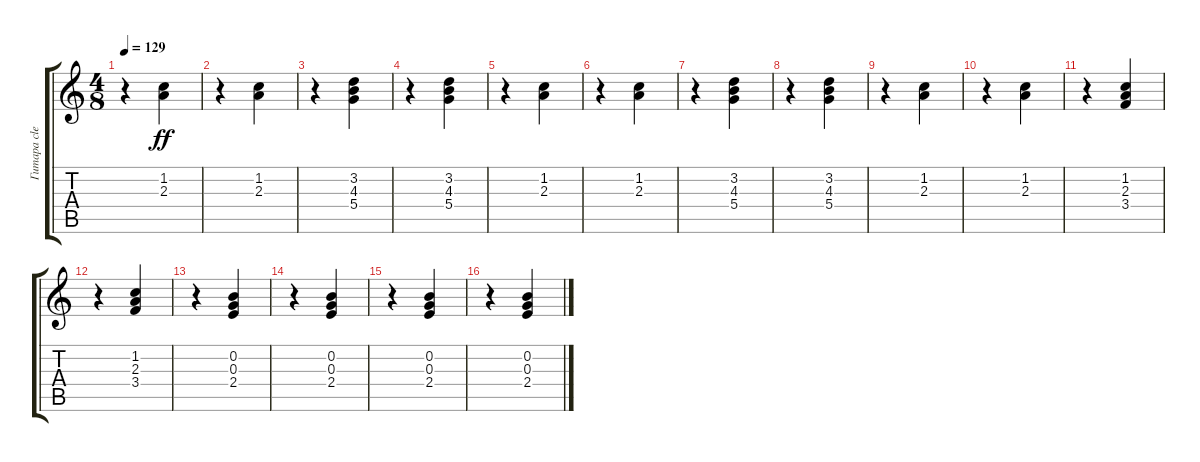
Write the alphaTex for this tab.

\track ("Гитара clean" "Гитара cle") {instrument electricguitarclean}
\staff {score tabs}
\tuning (E4 B3 G3 D3 A2 E2) {hide}
\ts (4 8)
\tempo 129
\clef g2
\ks c
r.4{dy ff} (1.2 2.3).4 |
r.4 (1.2 2.3).4 |
r.4 (3.2 4.3 5.4).4 |
r.4 (3.2 4.3 5.4).4 |
r.4 (1.2 2.3).4 |
r.4 (1.2 2.3).4 |
r.4 (3.2 4.3 5.4).4 |
r.4 (3.2 4.3 5.4).4 |
r.4 (1.2 2.3).4 |
r.4 (1.2 2.3).4 |
r.4 (1.2 2.3 3.4).4 |
r.4 (1.2 2.3 3.4).4 |
r.4 (0.2 0.3 2.4).4 |
r.4 (0.2 0.3 2.4).4 |
r.4 (0.2 0.3 2.4).4 |
r.4 (0.2 0.3 2.4).4
